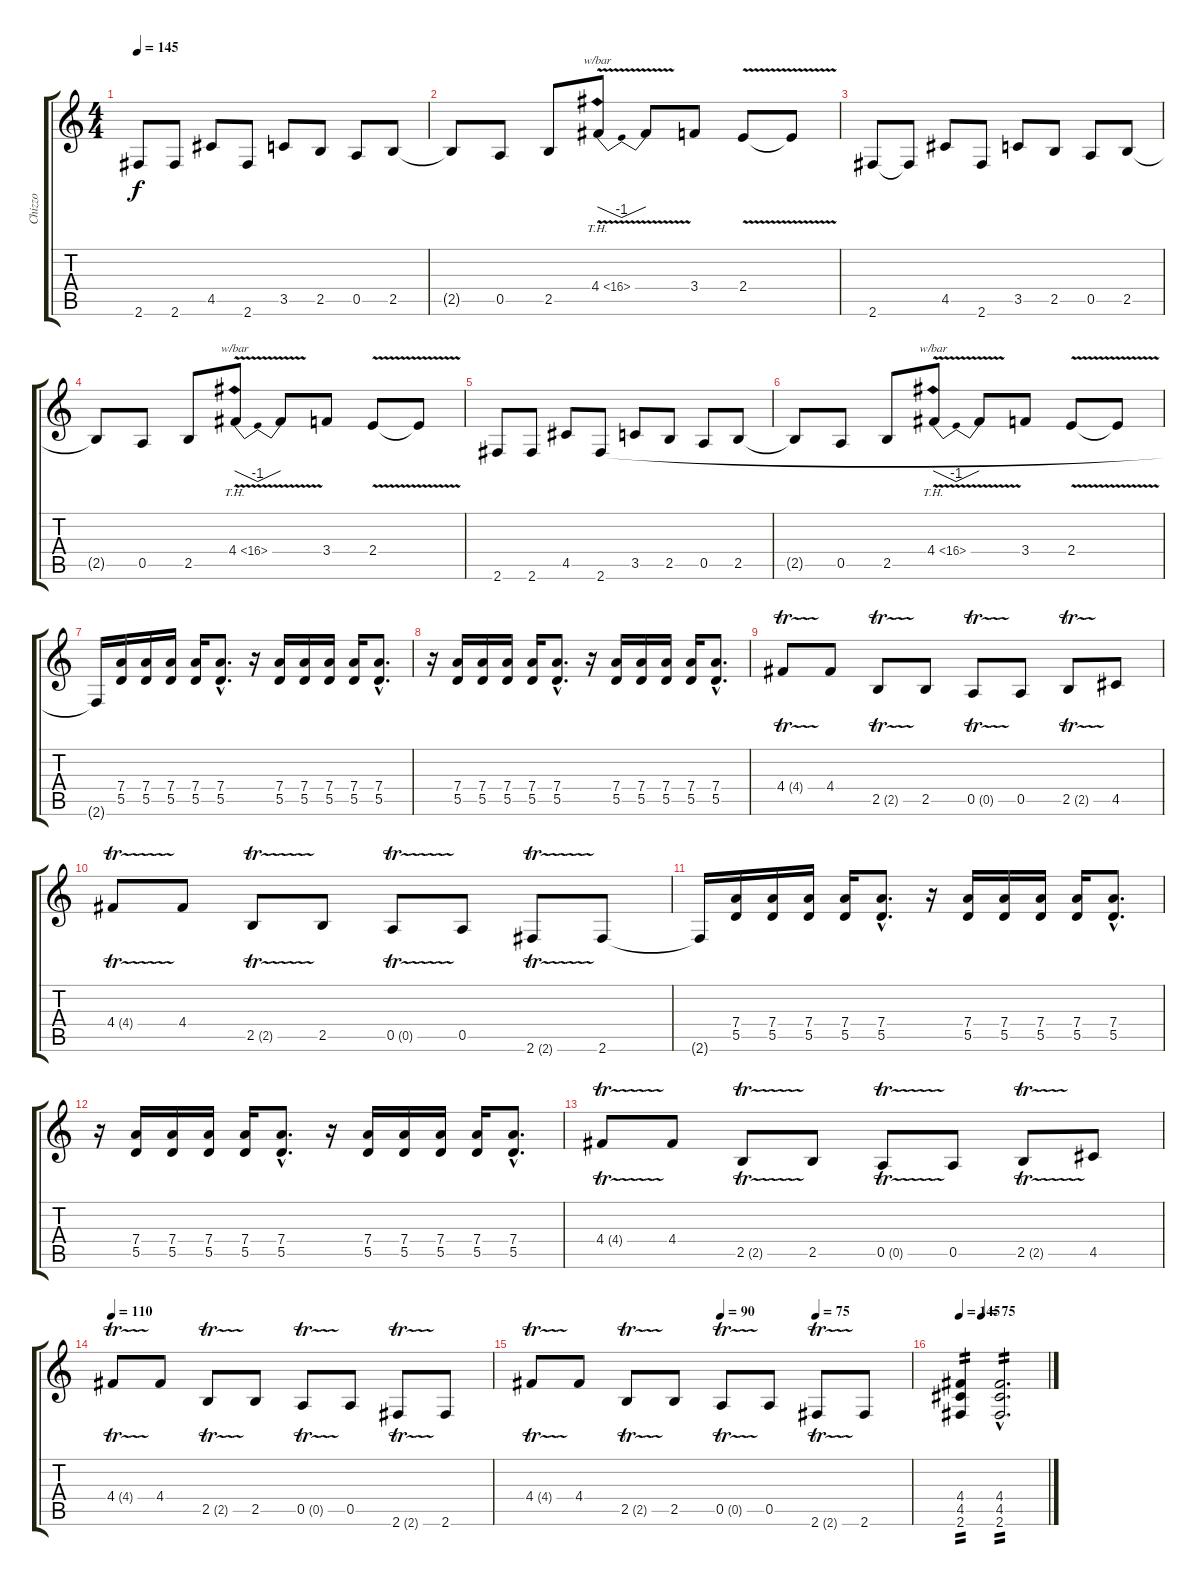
\track ("Chizzo" "Chizzo") {instrument distortionguitar}
\staff {score tabs}
\tuning (E4 B3 G3 D3 A2 E2) {hide}
\ts (4 4)
\tempo 145
\clef g2
\ks c
2.6.8{dy f} 2.6.8 4.5.8 2.6.8 3.5.8 2.5.8 0.5.8 2.5.8 |
2.5{t}.8 0.5.8 2.5.8 4.4{th 12 v}.8{tbe (dip default 0 0 30 -4 60 0)} 4.4{t}.8 3.4.8 2.4{v}.8 2.4{t}.8 |
2.6.8 2.6{t}.8 4.5.8 2.6.8 3.5.8 2.5.8 0.5.8 2.5.8 |
2.5{t}.8 0.5.8 2.5.8 4.4{th 12 v}.8{tbe (dip default 0 0 30 -4 60 0)} 4.4{t}.8 3.4.8 2.4{v}.8 2.4{t}.8 |
2.6.8 2.6.8 4.5.8 2.6.8 3.5.8 2.5.8 0.5.8 2.5.8 |
2.5{t}.8 0.5.8 2.5.8 4.4{th 12 v}.8{tbe (dip default 0 0 30 -4 60 0)} 4.4{t}.8 3.4.8 2.4{v}.8 2.4{t}.8 |
2.6{t}.16 (7.4 5.5).16 (7.4 5.5).16 (7.4 5.5).16 (7.4 5.5).16 (7.4{hac} 5.5{hac}).8{d} r.16 (7.4 5.5).16 (7.4 5.5).16 (7.4 5.5).16 (7.4 5.5).16 (7.4{hac} 5.5{hac}).8{d} |
r.16 (7.4 5.5).16 (7.4 5.5).16 (7.4 5.5).16 (7.4 5.5).16 (7.4{hac} 5.5{hac}).8{d} r.16 (7.4 5.5).16 (7.4 5.5).16 (7.4 5.5).16 (7.4 5.5).16 (7.4{hac} 5.5{hac}).8{d} |
4.4{tr (4 16)}.8 4.4.8 2.5{tr (2 16)}.8 2.5.8 0.5{tr (0 16)}.8 0.5.8 2.5{tr (2 16)}.8 4.5.8 |
4.4{tr (4 16)}.8 4.4.8 2.5{tr (2 16)}.8 2.5.8 0.5{tr (0 16)}.8 0.5.8 2.6{tr (2 16)}.8 2.6.8 |
2.6{t}.16 (7.4 5.5).16 (7.4 5.5).16 (7.4 5.5).16 (7.4 5.5).16 (7.4{hac} 5.5{hac}).8{d} r.16 (7.4 5.5).16 (7.4 5.5).16 (7.4 5.5).16 (7.4 5.5).16 (7.4{hac} 5.5{hac}).8{d} |
r.16 (7.4 5.5).16 (7.4 5.5).16 (7.4 5.5).16 (7.4 5.5).16 (7.4{hac} 5.5{hac}).8{d} r.16 (7.4 5.5).16 (7.4 5.5).16 (7.4 5.5).16 (7.4 5.5).16 (7.4{hac} 5.5{hac}).8{d} |
4.4{tr (4 16)}.8 4.4.8 2.5{tr (2 16)}.8 2.5.8 0.5{tr (0 16)}.8 0.5.8 2.5{tr (2 16)}.8 4.5.8 |
\tempo 110
4.4{tr (4 16)}.8 4.4.8 2.5{tr (2 16)}.8 2.5.8 0.5{tr (0 16)}.8 0.5.8 2.6{tr (2 16)}.8 2.6.8 |
\tempo (90 0.5)
\tempo (75 0.75)
4.4{tr (4 16)}.8 4.4.8 2.5{tr (2 16)}.8 2.5.8 0.5{tr (0 16)}.8 0.5.8 2.6{tr (2 16)}.8 2.6.8 |
\tempo 145
\tempo (75 0.25)
(4.4 4.5 2.6).4{tp 2} (4.4{hac} 4.5{hac} 2.6{hac}).2{d tp 2}
